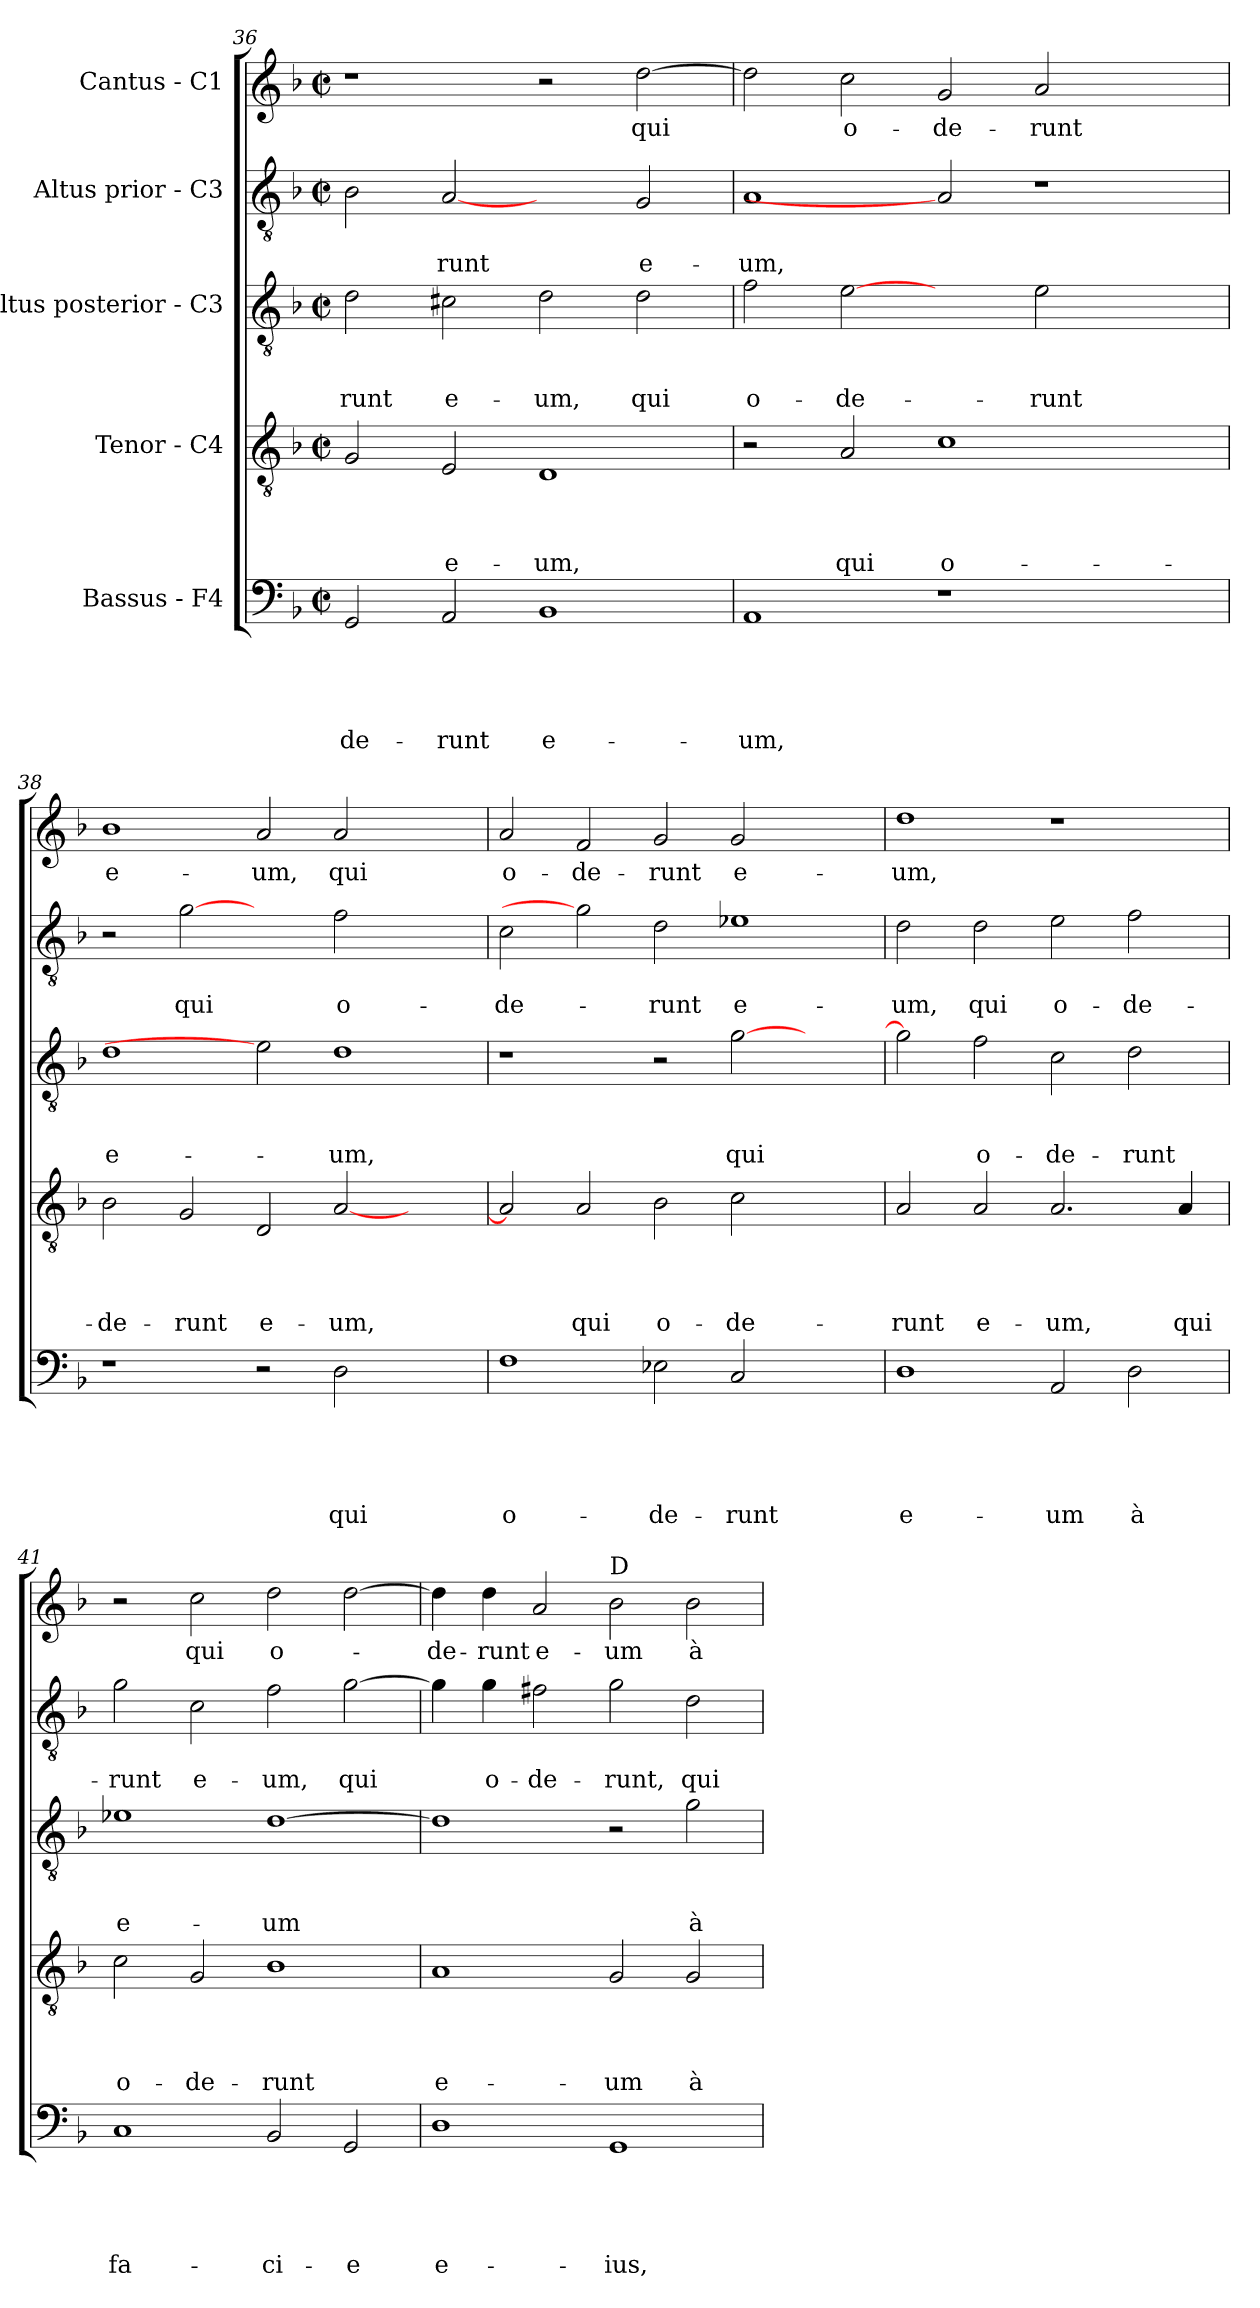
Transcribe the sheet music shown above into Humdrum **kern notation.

**kern	**text	**text	**text	**text	**text	**kern	**text	**text	**text	**text	**kern	**text	**text	**text	**kern	**text	**text	**kern	**text
*part5	*part5	*part5	*part5	*part5	*part5	*part4	*part4	*part4	*part4	*part4	*part3	*part3	*part3	*part3	*part2	*part2	*part2	*part1	*part1
*staff5	*staff5	*staff5	*staff5	*staff5	*staff5	*staff4	*staff4	*staff4	*staff4	*staff4	*staff3	*staff3	*staff3	*staff3	*staff2	*staff2	*staff2	*staff1	*staff1
*I"Bassus - F4	*	*	*	*	*	*I"Tenor - C4	*	*	*	*	*I"Altus posterior - C3	*	*	*	*I"Altus prior - C3	*	*	*I"Cantus - C1	*
!!LO:LB:g=z
*clefF4	*	*	*	*	*	*clefGv2	*	*	*	*	*clefGv2	*	*	*	*clefGv2	*	*	*clefG2	*
*k[b-]	*	*	*	*	*	*k[b-]	*	*	*	*	*k[b-]	*	*	*	*k[b-]	*	*	*k[b-]	*
*F:	*	*	*	*	*	*F:	*	*	*	*	*F:	*	*	*	*F:	*	*	*F:	*
*M2/2	*	*	*	*	*	*M2/2	*	*	*	*	*M2/2	*	*	*	*M2/2	*	*	*M2/2	*
*met(c|)	*	*	*	*	*	*met(c|)	*	*	*	*	*met(c|)	*	*	*	*met(c|)	*	*	*met(c|)	*
=36	=36	=36	=36	=36	=36	=36	=36	=36	=36	=36	=36	=36	=36	=36	=36	=36	=36	=36	=36
2GG/	.	.	.	.	-de-	2G/	.	.	.	.	2d\	.	.	-runt	2B-\	.	.	1r	.
2AA/	.	.	.	.	-runt	2E/	.	.	.	e-	2c#X\	.	.	e-	[2A	.	-runt	.	.
1BB-	.	.	.	.	e-	1D	.	.	.	-um,	2d\	.	.	-um,	2ryy	.	.	2r	.
.	.	.	.	.	.	.	.	.	.	.	2d\	.	.	qui	2G/	.	e-	[2dd\	qui
=37	=37	=37	=37	=37	=37	=37	=37	=37	=37	=37	=37	=37	=37	=37	=37	=37	=37	=37	=37
1AA	.	.	.	.	-um,	2r	.	.	.	.	2f\	.	.	o-	1A	.	-um,	2dd\]	.
.	.	.	.	.	.	2A/	.	.	.	qui	[2e	.	.	-de-	.	.	.	2cc\	o-
1r	.	.	.	.	.	1c	.	.	.	o-	2ryy	.	.	.	2A]	.	.	2g/	-de-
.	.	.	.	.	.	.	.	.	.	.	2e\	.	.	-runt	1r	.	.	2a/	-runt
2ryy	.	.	.	.	.	2ryy	.	.	.	.	2ryy	.	.	.	.	.	.	2ryy	.
=38	=38	=38	=38	=38	=38	=38	=38	=38	=38	=38	=38	=38	=38	=38	=38	=38	=38	=38	=38
1r	.	.	.	.	.	2B-\	.	.	.	-de-	1d	.	.	e-	2r	.	.	1b-	e-
.	.	.	.	.	.	2G/	.	.	.	-runt	.	.	.	.	[2g	.	qui	.	.
2r	.	.	.	.	.	2D/	.	.	.	e-	2e]	.	.	.	2ryy	.	.	2a/	-um,
2D\	.	.	.	.	qui	[2A/	.	.	.	-um,	1d	.	.	-um,	2f\	.	o-	2a/	qui
2ryy	.	.	.	.	.	2ryy	.	.	.	.	.	.	.	.	2ryy	.	.	2ryy	.
=39	=39	=39	=39	=39	=39	=39	=39	=39	=39	=39	=39	=39	=39	=39	=39	=39	=39	=39	=39
1F	.	.	.	.	o-	2A/]	.	.	.	.	1r	.	.	.	2c\	.	-de-	2a/	o-
.	.	.	.	.	.	2A/	.	.	.	qui	.	.	.	.	2g]	.	.	2f/	-de-
2E-X\	.	.	.	.	-de-	2B-\	.	.	.	o-	2r	.	.	.	2d\	.	-runt	2g/	-runt
2C/	.	.	.	.	-runt	2c\	.	.	.	-de-	[2g\	.	.	qui	1e-X	.	e-	2g/	e-
2ryy	.	.	.	.	.	2ryy	.	.	.	.	2ryy	.	.	.	.	.	.	2ryy	.
=40	=40	=40	=40	=40	=40	=40	=40	=40	=40	=40	=40	=40	=40	=40	=40	=40	=40	=40	=40
1D	.	.	.	.	e-	2A/	.	.	.	-runt	2g\]	.	.	.	2d\	.	-um,	1dd	-um,
.	.	.	.	.	.	2A/	.	.	.	e-	2f\	.	.	o-	2d\	.	qui	.	.
2AA/	.	.	.	.	-um	2.A/	.	.	.	-um,	2c\	.	.	-de-	2e\	.	o-	1r	.
2D\	.	.	.	.	à	.	.	.	.	.	2d\	.	.	-runt	2f\	.	-de-	.	.
.	.	.	.	.	.	4A/	.	.	.	qui	.	.	.	.	.	.	.	.	.
!!LO:LB:g=z
=41	=41	=41	=41	=41	=41	=41	=41	=41	=41	=41	=41	=41	=41	=41	=41	=41	=41	=41	=41
1C	.	.	.	.	fa-	2c\	.	.	.	o-	1e-X	.	.	e-	2g\	.	-runt	2r	.
.	.	.	.	.	.	2G/	.	.	.	-de-	.	.	.	.	2c\	.	e-	2cc\	qui
2BB-/	.	.	.	.	-ci-	1B-	.	.	.	-runt	[1d	.	.	-um	2f\	.	-um,	2dd\	o-
2GG/	.	.	.	.	-e	.	.	.	.	.	.	.	.	.	[2g\	.	qui	[2dd\	.
=42	=42	=42	=42	=42	=42	=42	=42	=42	=42	=42	=42	=42	=42	=42	=42	=42	=42	=42	=42
1D	.	.	.	.	e-	1A	.	.	.	e-	1d]	.	.	.	4g\]	.	.	4dd\]	-de-
.	.	.	.	.	.	.	.	.	.	.	.	.	.	.	4g\	.	o-	4dd\	-runt
.	.	.	.	.	.	.	.	.	.	.	.	.	.	.	2f#X\	.	-de-	2a/	e-
!	!	!	!	!	!	!	!	!	!	!	!	!	!	!	!	!	!	!LO:TX:a:t=D	!
1GG	.	.	.	.	-ius,	2G/	.	.	.	-um	2r	.	.	.	2g\	.	-runt,	2b-\	-um
.	.	.	.	.	.	2G/	.	.	.	à	2g\	.	.	à	2d\	.	qui	2b-\	à
=	=	=	=	=	=	=	=	=	=	=	=	=	=	=	=	=	=	=	=
*-	*-	*-	*-	*-	*-	*-	*-	*-	*-	*-	*-	*-	*-	*-	*-	*-	*-	*-	*-
